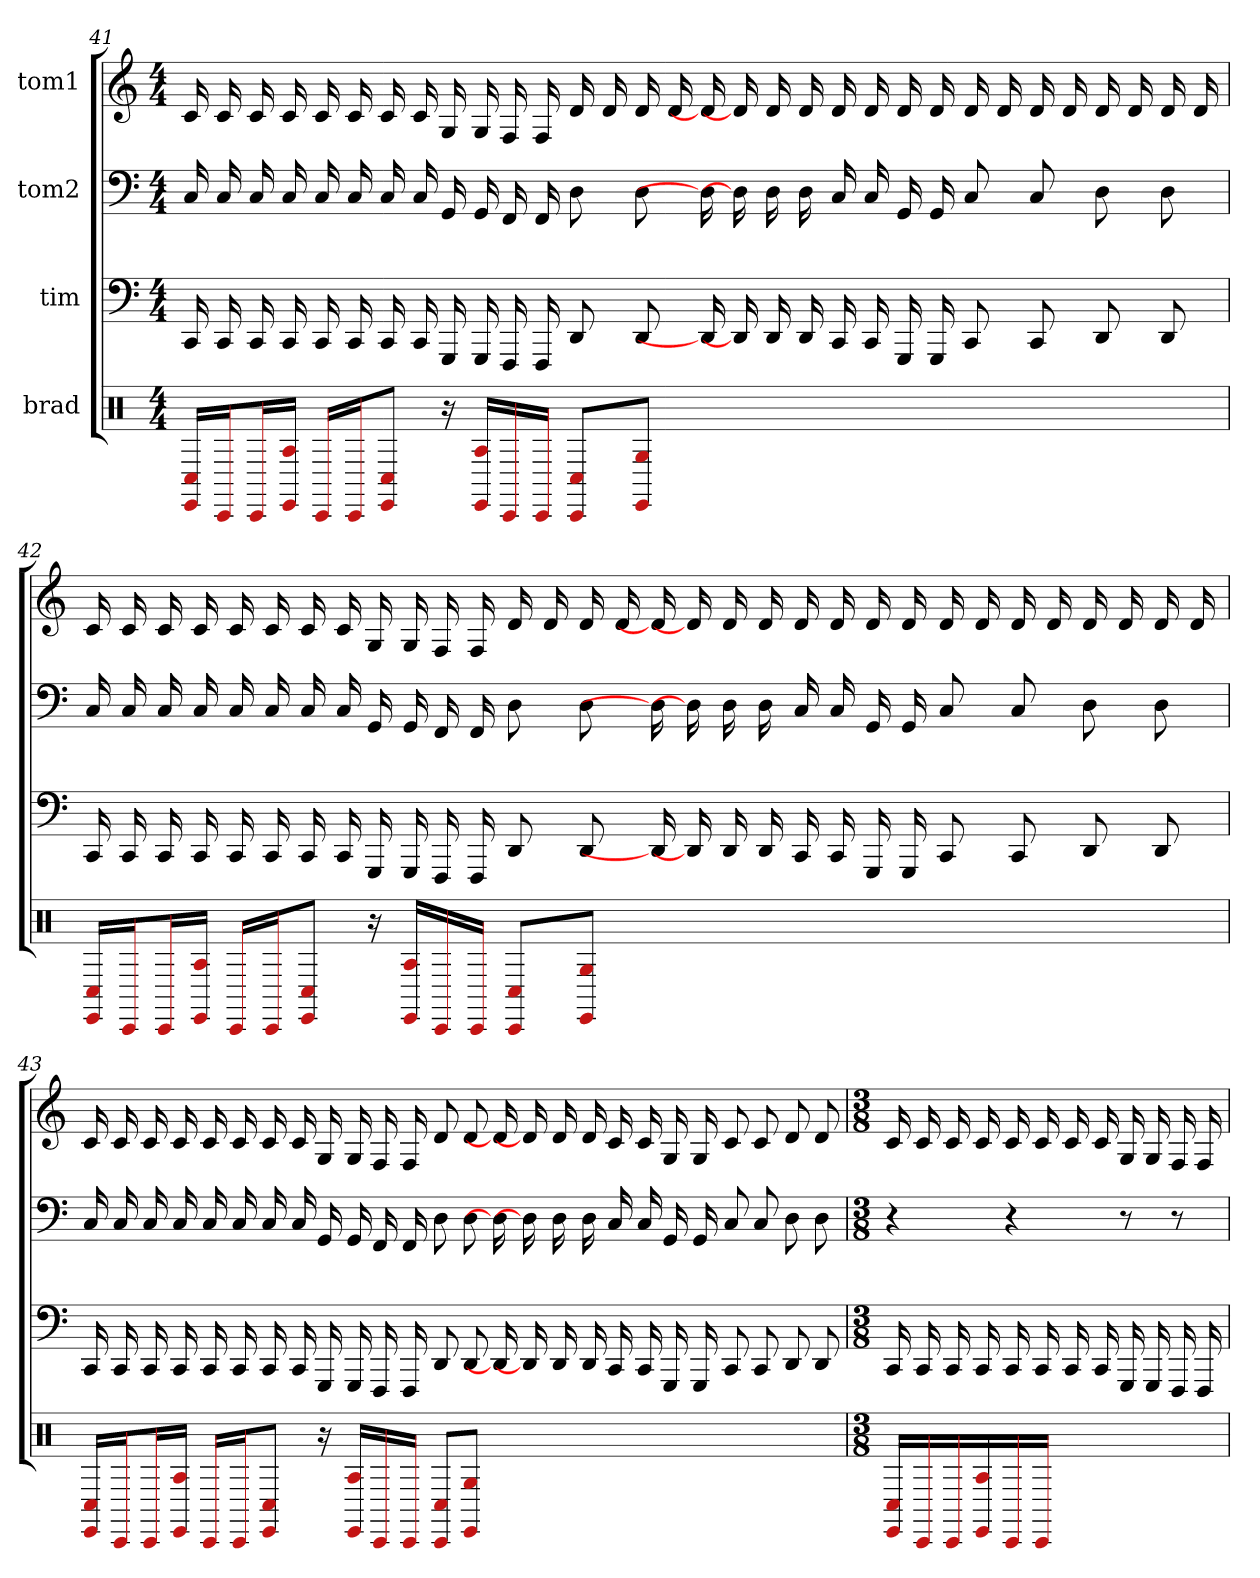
**kern	**kern	**kern	**kern
*part4	*part3	*part2	*part1
*staff4	*staff3	*staff2	*staff1
*I"brad	*I"tim	*I"tom2	*I"tom1
*clefX	*	*	*
*k[]	*k[]	*k[]	*k[]
*M4/4	*M4/4	*M4/4	*M4/4
=41	=41	=41	=41
16C#/ 16EE/LL	16CC	16C	16c
16CC/J	16CC	16C	16c
16CC/L	16CC	16C	16c
16A/ 16EE/JJ	16CC	16C	16c
16CC/LL	16CC	16C	16c
16CC/J	16CC	16C	16c
8C#/ 8EE/J	16CC	16C	16c
.	16CC	16C	16c
16r	16GGG	16GG	16G
16A/ 16EE/LL	16GGG	16GG	16G
16CC/	16FFF	16FF	16F
16CC/JJ	16FFF	16FF	16F
8C#/ 8CC/L	8DD	8D	16d
.	.	.	16d
8G/ 8EE/J	8DD	8D	16d
.	.	.	16d
1ryy	16DD]	16D]	16d]
.	16DD]	16D]	16d]
.	16DD	16D	16d
.	16DD	16D	16d
.	16CC	16C	16d
.	16CC	16C	16d
.	16GGG	16GG	16d
.	16GGG	16GG	16d
.	8CC	8C	16d
.	.	.	16d
.	8CC	8C	16d
.	.	.	16d
.	8DD	8D	16d
.	.	.	16d
.	8DD	8D	16d
.	.	.	16d
=42	=42	=42	=42
16C#/ 16EE/LL	16CC	16C	16c
16CC/J	16CC	16C	16c
16CC/L	16CC	16C	16c
16A/ 16EE/JJ	16CC	16C	16c
16CC/LL	16CC	16C	16c
16CC/J	16CC	16C	16c
8C#/ 8EE/J	16CC	16C	16c
.	16CC	16C	16c
16r	16GGG	16GG	16G
16A/ 16EE/LL	16GGG	16GG	16G
16CC/	16FFF	16FF	16F
16CC/JJ	16FFF	16FF	16F
8C#/ 8CC/L	8DD	8D	16d
.	.	.	16d
8G/ 8EE/J	8DD	8D	16d
.	.	.	16d
1ryy	16DD]	16D]	16d]
.	16DD]	16D]	16d]
.	16DD	16D	16d
.	16DD	16D	16d
.	16CC	16C	16d
.	16CC	16C	16d
.	16GGG	16GG	16d
.	16GGG	16GG	16d
.	8CC	8C	16d
.	.	.	16d
.	8CC	8C	16d
.	.	.	16d
.	8DD	8D	16d
.	.	.	16d
.	8DD	8D	16d
.	.	.	16d
=43	=43	=43	=43
16C#/ 16EE/LL	16CC	16C	16c
16CC/J	16CC	16C	16c
16CC/L	16CC	16C	16c
16A/ 16EE/JJ	16CC	16C	16c
16CC/LL	16CC	16C	16c
16CC/J	16CC	16C	16c
8C#/ 8EE/J	16CC	16C	16c
.	16CC	16C	16c
16r	16GGG	16GG	16G
16A/ 16EE/LL	16GGG	16GG	16G
16CC/	16FFF	16FF	16F
16CC/JJ	16FFF	16FF	16F
8C#/ 8CC/L	8DD	8D	8d
8G/ 8EE/J	8DD	8D	8d
1ryy	16DD]	16D]	16d]
.	16DD]	16D]	16d]
.	16DD	16D	16d
.	16DD	16D	16d
.	16CC	16C	16c
.	16CC	16C	16c
.	16GGG	16GG	16G
.	16GGG	16GG	16G
.	8CC	8C	8c
.	8CC	8C	8c
.	8DD	8D	8d
.	8DD	8D	8d
=44	=44	=44	=44
*M3/8	*M3/8	*M3/8	*M3/8
16C#/ 16EE/LL	16CC	4r	16c
16CC/	16CC	.	16c
16CC/	16CC	.	16c
16A/ 16EE/	16CC	.	16c
16CC/	16CC	4r	16c
16CC/JJ	16CC	.	16c
4.ryy	16CC	.	16c
.	16CC	.	16c
.	16GGG	8r	16G
.	16GGG	.	16G
.	16FFF	8r	16F
.	16FFF	.	16F
=	=	=	=
*-	*-	*-	*-
